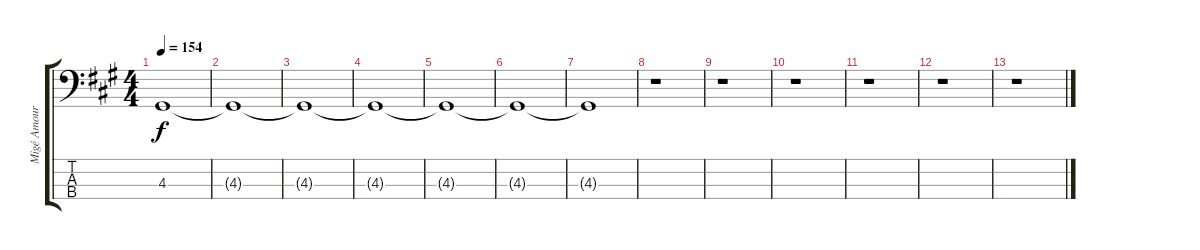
\track ("Migé Amour (Bass)" "Migé Amour") {instrument electricbasspick}
\staff {score tabs}
\tuning (D2 A1 E1 B0) {hide}
\ts (4 4)
\tempo 154
\clef f4
\ks a
4.3{t}.1{dy f} |
4.3{t}.1 |
4.3{t}.1 |
4.3{t}.1 |
4.3{t}.1 |
4.3{t}.1 |
4.3{t}.1 |
r.1 |
r.1 |
r.1 |
r.1 |
r.1 |
r.1
